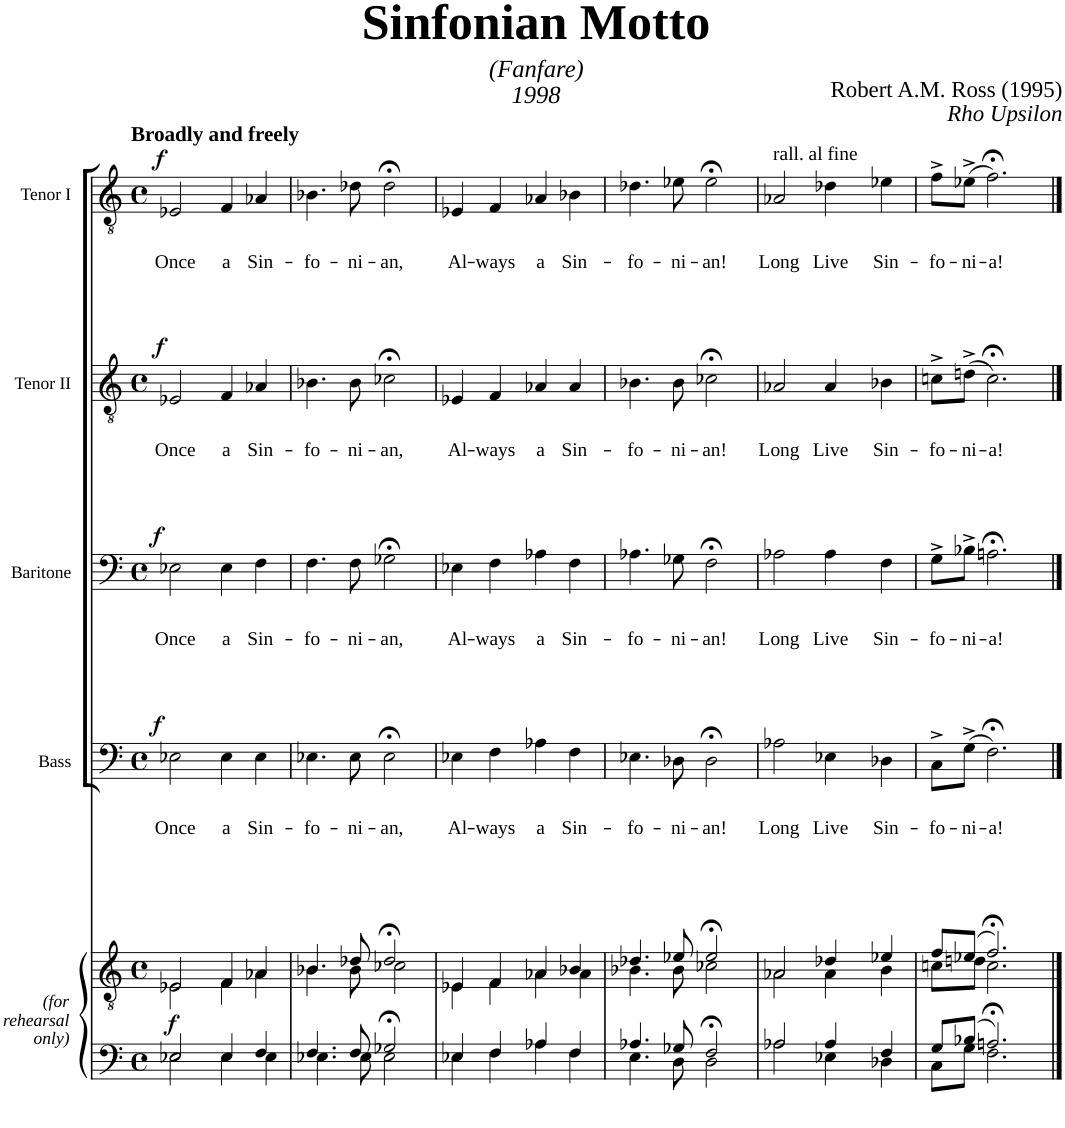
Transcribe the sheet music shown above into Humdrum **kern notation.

**kern	**kern	**dynam	**kern	**text	**dynam	**kern	**text	**dynam	**kern	**text	**dynam	**kern	**text	**dynam
*part5	*part5	*part5	*part4	*part4	*part4	*part3	*part3	*part3	*part2	*part2	*part2	*part1	*part1	*part1
*staff6	*staff5	*staff5/6	*staff4	*staff4	*staff4	*staff3	*staff3	*staff3	*staff2	*staff2	*staff2	*staff1	*staff1	*staff1
*I"Piano	*	*	*I"Bass	*	*	*I"Baritone	*	*	*I"Tenor II	*	*	*I"Tenor I	*	*
*I'Pno.	*	*	*	*	*	*	*	*	*	*	*	*	*	*
*clefF4	*clefGv2	*	*clefF4	*	*	*clefF4	*	*	*clefGv2	*	*	*clefGv2	*	*
*k[]	*k[]	*	*k[]	*	*	*k[]	*	*	*k[]	*	*	*k[]	*	*
*M4/4	*M4/4	*	*M4/4	*	*	*M4/4	*	*	*M4/4	*	*	*M4/4	*	*
*met(c)	*met(c)	*	*met(c)	*	*	*met(c)	*	*	*met(c)	*	*	*met(c)	*	*
=1	=1	=1	=1	=1	=1	=1	=1	=1	=1	=1	=1	=1	=1	=1
*^	*^	*	*	*	*	*	*	*	*	*	*	*	*	*
!	!	!	!	!	!	!	!	!	!	!	!	!	!	!LO:TX:a:B:t=Broadly and freely	!	!
!	!	!LO:TX:b:i:t=(for	!	!	!	!	!	!	!	!	!	!	!	!	!	!
!	!	!LO:TX:b:t=rehearsal	!	!	!	!	!	!	!	!	!	!	!	!	!	!
!	!	!LO:TX:b:t=only)	!	!	!	!	!	!	!	!	!	!	!	!	!	!
!	!	!	!	!LO:DY:b	!	!LO:LY:b	!LO:DY:a	!	!LO:LY:b	!LO:DY:a	!	!LO:LY:b	!LO:DY:a	!	!LO:LY:b	!LO:DY:a
2E-X/	2E-\	2E-X/	2E-\	f	2E-X\	Once	f	2E-X\	Once	f	2E-X/	Once	f	2E-X/	Once	f
!	!	!	!	!	!	!LO:LY:b	!	!	!LO:LY:b	!	!	!LO:LY:b	!	!	!LO:LY:b	!
4E-/	4E-\	4F/	4F\	.	4E-\	a	.	4E-\	a	.	4F/	a	.	4F/	a	.
!	!	!	!	!	!	!LO:LY:b	!	!	!LO:LY:b	!	!	!LO:LY:b	!	!	!LO:LY:b	!
4F/	4E-\	4A-X/	4A-\	.	4E-\	Sin-	.	4F\	Sin-	.	4A-X/	Sin-	.	4A-X/	Sin-	.
=2	=2	=2	=2	=2	=2	=2	=2	=2	=2	=2	=2	=2	=2	=2	=2	=2
!	!	!	!	!	!	!LO:LY:b	!	!	!LO:LY:b	!	!	!LO:LY:b	!	!	!LO:LY:b	!
4.F/	4.E-X\	4.B-X/	4.B-\	.	4.E-X\	-fo-	.	4.F\	-fo-	.	4.B-X\	-fo-	.	4.B-X\	-fo-	.
!	!	!	!	!	!	!LO:LY:b	!	!	!LO:LY:b	!	!	!LO:LY:b	!	!	!LO:LY:b	!
8F/	8E-\	8d-X/	8B-\	.	8E-\	-ni-	.	8F\	-ni-	.	8B-\	-ni-	.	8d-X\	-ni-	.
!	!	!	!	!	!	!LO:LY:b	!	!	!LO:LY:b	!	!	!LO:LY:b	!	!	!LO:LY:b	!
2G-X;</	2E-\	2d-;</	2c-X\	.	2E-;<\	-an,	.	2G-X;<\	-an,	.	2c-X;<\	-an,	.	2d-;<\	-an,	.
=3	=3	=3	=3	=3	=3	=3	=3	=3	=3	=3	=3	=3	=3	=3	=3	=3
!	!	!	!	!	!	!LO:LY:b	!	!	!LO:LY:b	!	!	!LO:LY:b	!	!	!LO:LY:b	!
4E-X/	4E-\	4E-X/	4E-\	.	4E-X\	Al-	.	4E-X\	Al-	.	4E-X/	Al-	.	4E-X/	Al-	.
!	!	!	!	!	!	!LO:LY:b	!	!	!LO:LY:b	!	!	!LO:LY:b	!	!	!LO:LY:b	!
4F/	4F\	4F/	4F\	.	4F\	-ways	.	4F\	-ways	.	4F/	-ways	.	4F/	-ways	.
!	!	!	!	!	!	!LO:LY:b	!	!	!LO:LY:b	!	!	!LO:LY:b	!	!	!LO:LY:b	!
4A-X/	4A-\	4A-X/	4A-\	.	4A-X\	a	.	4A-X\	a	.	4A-X/	a	.	4A-X/	a	.
!	!	!	!	!	!	!LO:LY:b	!	!	!LO:LY:b	!	!	!LO:LY:b	!	!	!LO:LY:b	!
4F/	4F\	4B-X/	4A-\	.	4F\	Sin-	.	4F\	Sin-	.	4A-/	Sin-	.	4B-X\	Sin-	.
=4	=4	=4	=4	=4	=4	=4	=4	=4	=4	=4	=4	=4	=4	=4	=4	=4
!	!	!	!	!	!	!LO:LY:b	!	!	!LO:LY:b	!	!	!LO:LY:b	!	!	!LO:LY:b	!
4.A-X/	4.E\	4.d-X/	4.B-X\	.	4.E-X\	-fo-	.	4.A-X\	-fo-	.	4.B-X\	-fo-	.	4.d-X\	-fo-	.
!	!	!	!	!	!	!LO:LY:b	!	!	!LO:LY:b	!	!	!LO:LY:b	!	!	!LO:LY:b	!
8G-X/	8D\	8e-X/	8B-\	.	8D-X\	-ni-	.	8G-X\	-ni-	.	8B-\	-ni-	.	8e-X\	-ni-	.
!	!	!	!	!	!	!LO:LY:b	!	!	!LO:LY:b	!	!	!LO:LY:b	!	!	!LO:LY:b	!
2F;</	2D\	2e-;</	2c-X\	.	2D-;<\	-an!	.	2F;<\	-an!	.	2c-X;<\	-an!	.	2e-;<\	-an!	.
=5	=5	=5	=5	=5	=5	=5	=5	=5	=5	=5	=5	=5	=5	=5	=5	=5
!	!	!	!	!	!	!	!	!	!	!	!	!	!	!LO:TX:a:t=rall. al fine	!	!
!	!	!	!	!	!	!LO:LY:b	!	!	!LO:LY:b	!	!	!LO:LY:b	!	!	!LO:LY:b	!
2A-X/	2A-\	2A-X/	2A-\	.	2A-X\	Long	.	2A-X\	Long	.	2A-X/	Long	.	2A-X/	Long	.
!	!	!	!	!	!	!LO:LY:b	!	!	!LO:LY:b	!	!	!LO:LY:b	!	!	!LO:LY:b	!
4A-/	4E-X\	4d-X/	4A-\	.	4E-X\	Live	.	4A-\	Live	.	4A-/	Live	.	4d-X\	Live	.
!	!	!	!	!	!	!LO:LY:b	!	!	!LO:LY:b	!	!	!LO:LY:b	!	!	!LO:LY:b	!
4F/	4D-X\	4e-X/	4B\	.	4D-X\	Sin-	.	4F\	Sin-	.	4B-X\	Sin-	.	4e-X\	Sin-	.
=6	=6	=6	=6	=6	=6	=6	=6	=6	=6	=6	=6	=6	=6	=6	=6	=6
!	!	!	!	!	!	!LO:LY:b	!	!	!LO:LY:b	!	!	!LO:LY:b	!	!	!LO:LY:b	!
8G/L	8C\L	8f/L	8cn\L	.	8C^\L	-fo-	.	8G^\L	-fo-	.	8cn^\L	-fo-	.	8f^\L	-fo-	.
!	!	!	!	!	!	!LO:LY:b	!	!	!LO:LY:b	!	!	!LO:LY:b	!	!	!LO:LY:b	!
8B-X/J	8G\J	(8e-X/J	8dn\J	.	(8G^\J	-ni-	.	8B-X^\J	-ni-	.	(8dn^\J	-ni-	.	(8e-X^\J	-ni-	.
!	!	!	!	!	!	!LO:LY:b	!	!	!LO:LY:b	!	!	!LO:LY:b	!	!	!LO:LY:b	!
2.An;</	2.F\	2.f;</)	2.c\	.	2.F;<\)	-a!	.	2.An;<\	-a!	.	2.c;<\)	-a!	.	2.f;<\)	-a!	.
*v	*v	*	*	*	*	*	*	*	*	*	*	*	*	*	*	*
*	*v	*v	*	*	*	*	*	*	*	*	*	*	*	*	*
==	==	==	==	==	==	==	==	==	==	==	==	==	==	==
*-	*-	*-	*-	*-	*-	*-	*-	*-	*-	*-	*-	*-	*-	*-
